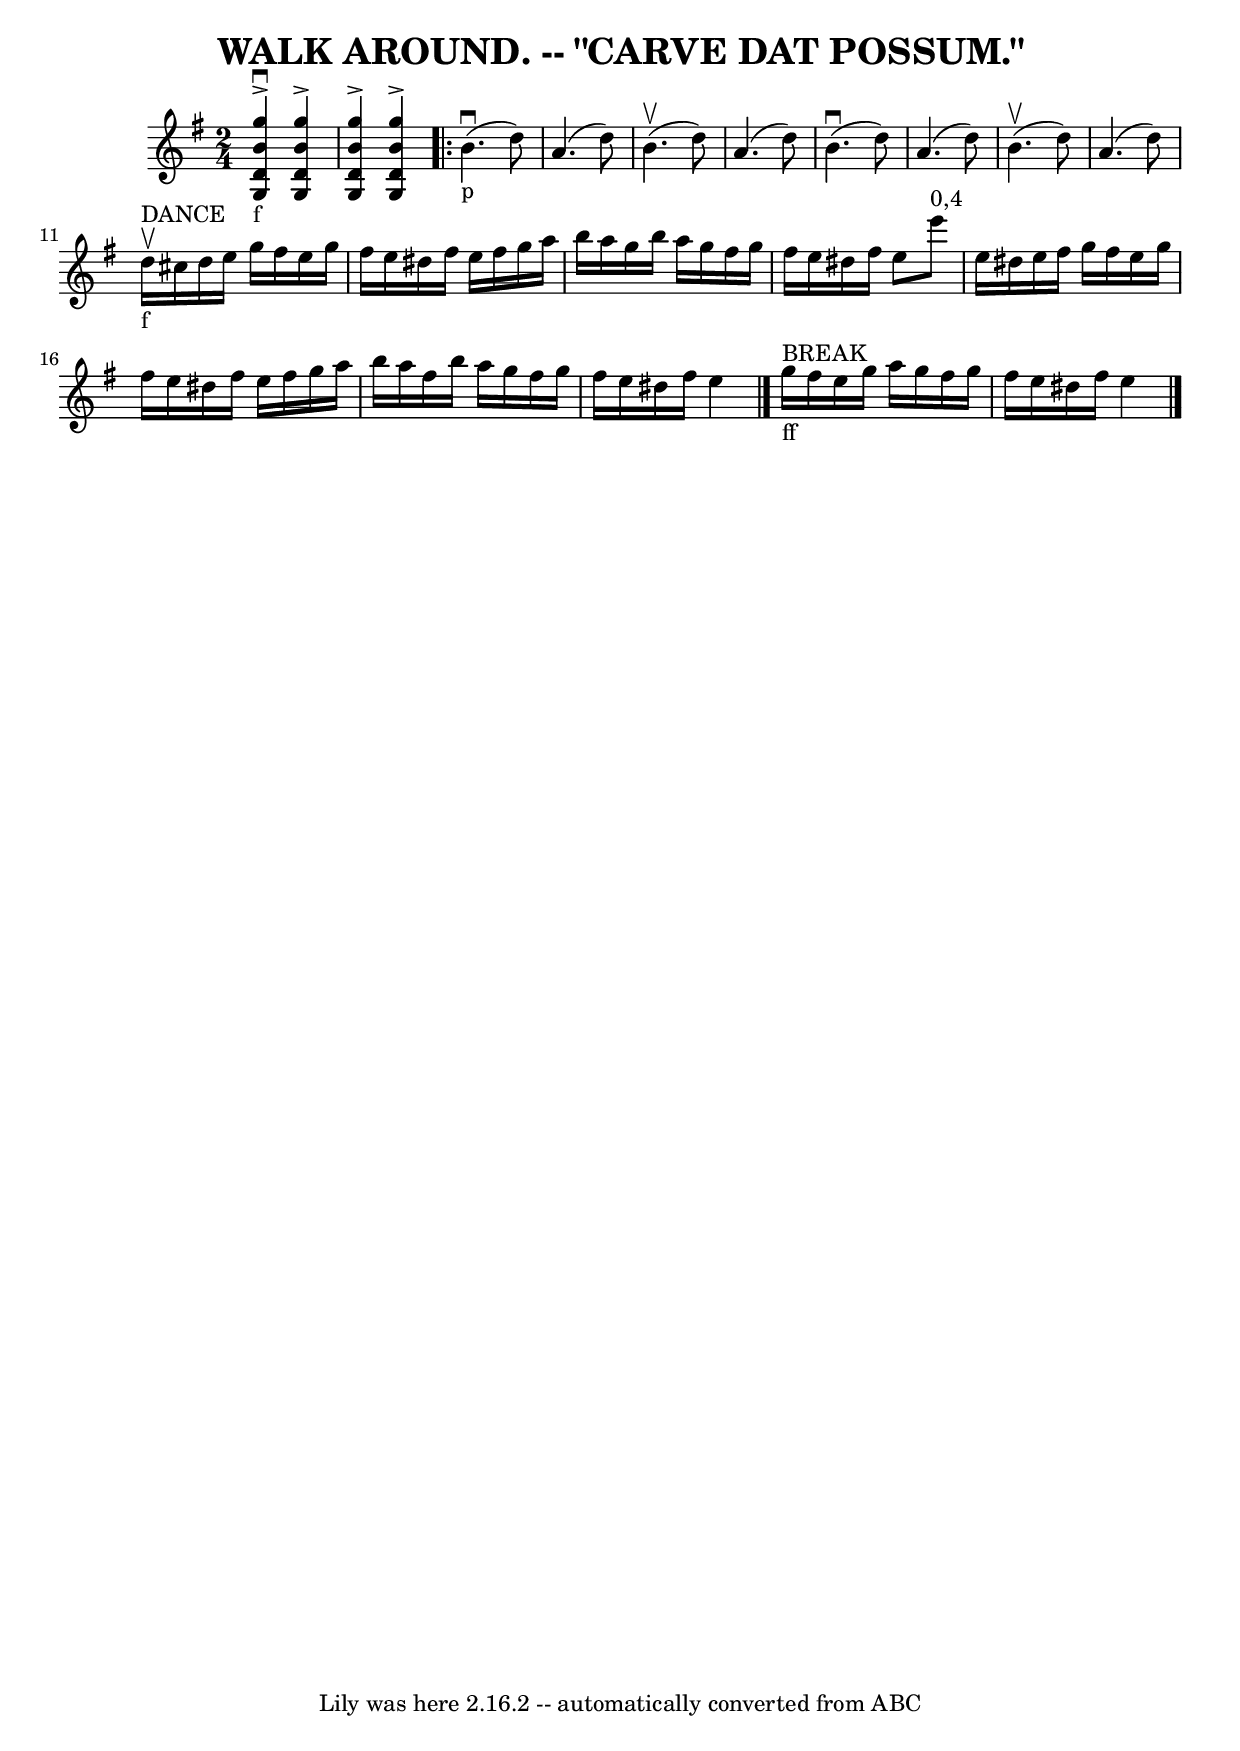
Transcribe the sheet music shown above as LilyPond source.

\version "2.16.2"
\include "Mammoth.ily"
\header {
  %% book = "Coles pg 26.1"
  crossRefNumber = "1"
  footnotes = "\\\\I = start crescendo hairpin, L = end crescendo hairpin"
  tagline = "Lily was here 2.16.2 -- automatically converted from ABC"
  title = "WALK AROUND. -- \"CARVE DAT POSSUM.\""

}
voicedefault =  {


  \time 2/4 
  \key g \major
  << g''4_"f"^\accent^\downbow b'4 d'4 g4      >>   << g''4^\accent b'4 d'4 g4   >>    |
  << g''4^\accent b'4 d'4 g4   >>   << g''4^\accent b'4 d'4 g4   >>   

  \repeat volta 2 {     b'4._"p"(^\downbow d''8)    |
    a'4. (     d''8)  |
    b'4.^\upbow(d''8)   |
    a'4. (d''8)    |
    b'4.^\downbow(d''8)   |
    a'4. (d''8)    |
    b'4.^\upbow(d''8)   |
    a'4. (d''8)   |
    
    d''16_"f"^"DANCE"^\upbow cis''16 d''16 e''16 g''16         fis''16 e''16 g''16     |
    fis''16 e''16 dis''16 fis''16       e''16 fis''16 g''16 a''16     |
    b''16 a''16 g''16         b''16 a''16 g''16 fis''16 g''16     |
    fis''16 e''16         dis''16 fis''16 e''8 e'''8^"0,4"    |
    e''16 dis''16         e''16 fis''16 g''16 fis''16 e''16 g''16     |
    fis''16         e''16 dis''16 fis''16 e''16 fis''16 g''16 a''16     |
         b''16 a''16 fis''16 b''16 a''16 g''16 fis''16 g''16      |
    fis''16 e''16 dis''16 fis''16 e''4    \bar "|."         
    g''16_"ff"^"BREAK" fis''16 e''16 g''16 a''16 g''16 fis''16         g''16     |
    fis''16 e''16 dis''16 fis''16 e''4    \bar "|." 
    
  }

}

\score{
  <<

    \context Staff="default"
    {
      \voicedefault 
      
    }

  >>
  \layout {
    
  }
  \midi {
  }

}
